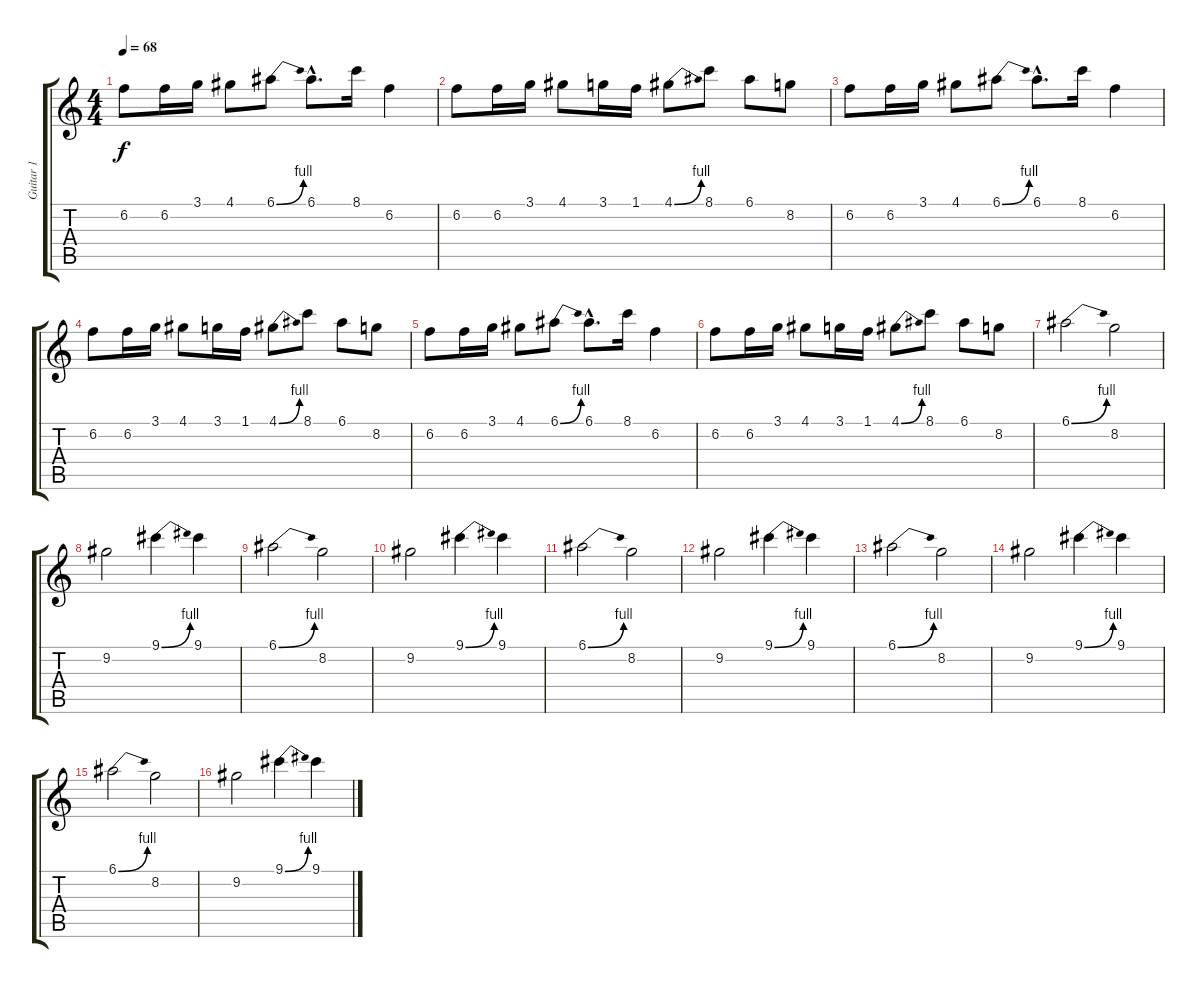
\track ("Guitar 1" "Guitar 1") {instrument distortionguitar}
\staff {score tabs}
\tuning (E4 B3 G3 D3 A2 E2) {hide}
\ts (4 4)
\tempo 68
\clef g2
\ks c
6.2.8{dy f} 6.2.16 3.1.16 4.1.8 6.1{be (bend 0 0 60 4)}.8 6.1{hac}.8{d} 8.1.16 6.2.4 |
6.2.8 6.2.16 3.1.16 4.1.8 3.1.16 1.1.16 4.1{be (bend 0 0 60 4)}.8 8.1.8 6.1.8 8.2.8 |
\section ("" "")
6.2.8 6.2.16 3.1.16 4.1.8 6.1{be (bend 0 0 60 4)}.8 6.1{hac}.8{d} 8.1.16 6.2.4 |
6.2.8 6.2.16 3.1.16 4.1.8 3.1.16 1.1.16 4.1{be (bend 0 0 60 4)}.8 8.1.8 6.1.8 8.2.8 |
6.2.8 6.2.16 3.1.16 4.1.8 6.1{be (bend 0 0 60 4)}.8 6.1{hac}.8{d} 8.1.16 6.2.4 |
6.2.8 6.2.16 3.1.16 4.1.8 3.1.16 1.1.16 4.1{be (bend 0 0 60 4)}.8 8.1.8 6.1.8 8.2.8 |
\section ("" "")
6.1{be (bend 0 0 60 4)}.2 8.2.2 |
9.2.2 9.1{be (bend 0 0 60 4)}.4 9.1.4 |
6.1{be (bend 0 0 60 4)}.2 8.2.2 |
9.2.2 9.1{be (bend 0 0 60 4)}.4 9.1.4 |
6.1{be (bend 0 0 60 4)}.2 8.2.2 |
9.2.2 9.1{be (bend 0 0 60 4)}.4 9.1.4 |
6.1{be (bend 0 0 60 4)}.2 8.2.2 |
9.2.2 9.1{be (bend 0 0 60 4)}.4 9.1.4 |
6.1{be (bend 0 0 60 4)}.2 8.2.2 |
9.2.2 9.1{be (bend 0 0 60 4)}.4 9.1.4
